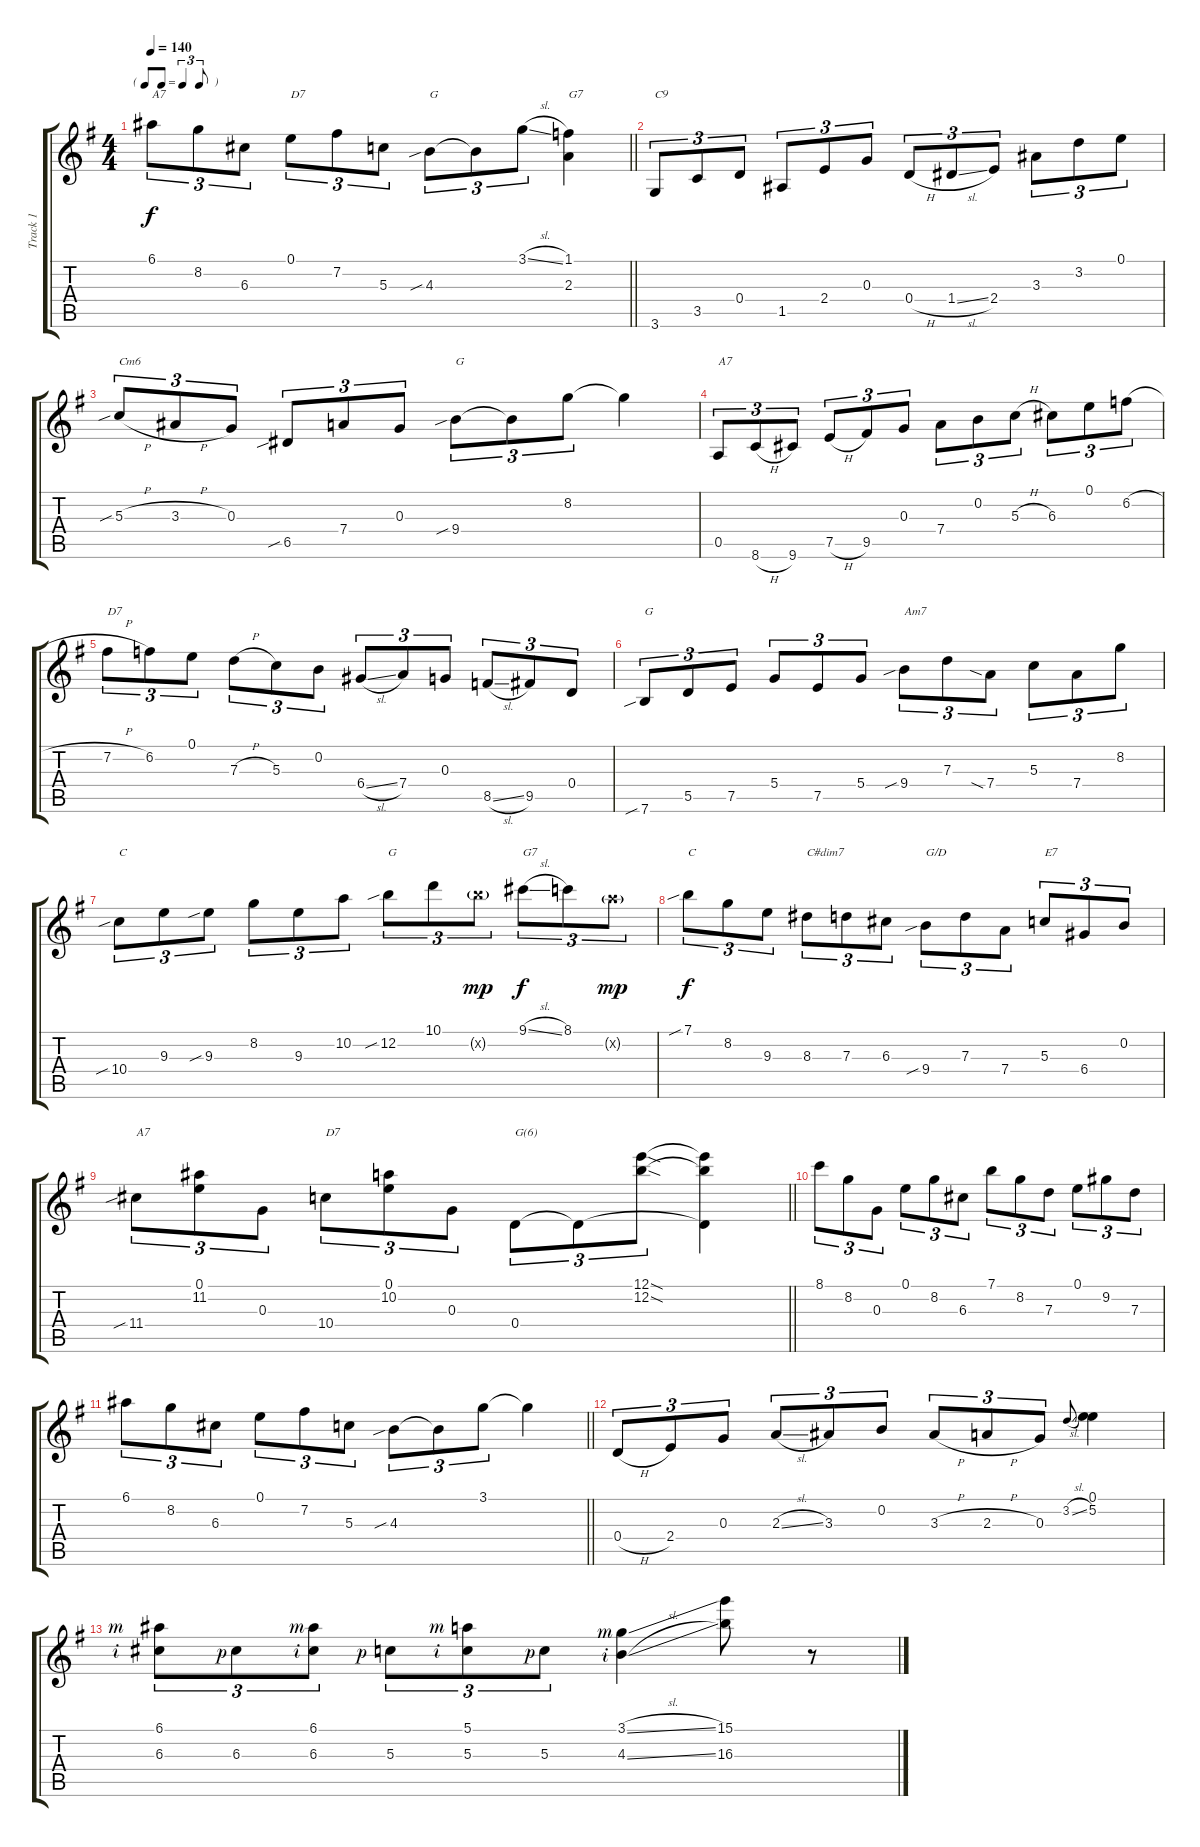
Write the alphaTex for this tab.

\track ("Track 1" "Track 1") {instrument acousticguitarsteel}
\staff {score tabs}
\tuning (E4 B3 G3 D3 A2 E2) {hide}
\ts (4 4)
\tf triplet8th
\tempo 140
\clef g2
\barLineRight lightlight
\ks g
6.1.8{tu (3 2) txt "A7" dy f} 8.2.8{tu (3 2)} 6.3.8{tu (3 2)} 0.1.8{tu (3 2) txt "D7"} 7.2.8{tu (3 2)} 5.3.8{tu (3 2)} 4.3{sib}.8{tu (3 2) txt "G"} 4.3{t}.8{tu (3 2)} 3.1{sl}.8{tu (3 2)} (1.1 2.3).4{txt "G7"} |
3.6.8{tu (3 2) txt "C9"} 3.5.8{tu (3 2)} 0.4.8{tu (3 2)} 1.5.8{tu (3 2)} 2.4.8{tu (3 2)} 0.3.8{tu (3 2)} 0.4{h}.8{tu (3 2)} 1.4{sl}.8{tu (3 2)} 2.4.8{tu (3 2)} 3.3.8{tu (3 2)} 3.2.8{tu (3 2)} 0.1.8{tu (3 2)} |
5.3{sib h}.8{tu (3 2) txt "Cm6"} 3.3{h}.8{tu (3 2)} 0.3.8{tu (3 2)} 6.5{sib}.8{tu (3 2)} 7.4.8{tu (3 2)} 0.3.8{tu (3 2)} 9.4{sib}.8{tu (3 2) txt "G"} 9.4{t}.8{tu (3 2)} 8.2.8{tu (3 2)} 8.2{t}.4 |
0.5.8{tu (3 2) txt "A7"} 8.6{h}.8{tu (3 2)} 9.6.8{tu (3 2)} 7.5{h}.8{tu (3 2)} 9.5.8{tu (3 2)} 0.3.8{tu (3 2)} 7.4.8{tu (3 2)} 0.2.8{tu (3 2)} 5.3{h}.8{tu (3 2)} 6.3.8{tu (3 2)} 0.1.8{tu (3 2)} 6.2{h}.8{tu (3 2)} |
7.2{h}.8{tu (3 2) txt "D7"} 6.2.8{tu (3 2)} 0.1.8{tu (3 2)} 7.3{h}.8{tu (3 2)} 5.3.8{tu (3 2)} 0.2.8{tu (3 2)} 6.4{sl}.8{tu (3 2)} 7.4.8{tu (3 2)} 0.3.8{tu (3 2)} 8.5{sl}.8{tu (3 2)} 9.5.8{tu (3 2)} 0.4.8{tu (3 2)} |
7.6{sib}.8{tu (3 2) txt "G"} 5.5.8{tu (3 2)} 7.5.8{tu (3 2)} 5.4.8{tu (3 2)} 7.5.8{tu (3 2)} 5.4.8{tu (3 2)} 9.4{sib}.8{tu (3 2) txt "Am7"} 7.3.8{tu (3 2)} 7.4{sia}.8{tu (3 2)} 5.3.8{tu (3 2)} 7.4.8{tu (3 2)} 8.2.8{tu (3 2)} |
10.4{sib}.8{tu (3 2) txt "C"} 9.3.8{tu (3 2)} 9.3{sib}.8{tu (3 2)} 8.2.8{tu (3 2)} 9.3.8{tu (3 2)} 10.2.8{tu (3 2)} 12.2{sib}.8{tu (3 2) txt "G"} 10.1.8{tu (3 2)} 12.2{g x}.8{tu (3 2) dy mp} 9.1{sl}.8{tu (3 2) txt "G7" dy f} 8.1.8{tu (3 2)} 10.2{g x}.8{tu (3 2) dy mp} |
7.1{sib}.8{tu (3 2) txt "C" dy f} 8.2.8{tu (3 2)} 9.3.8{tu (3 2)} 8.3.8{tu (3 2) txt "C#dim7"} 7.3.8{tu (3 2)} 6.3.8{tu (3 2)} 9.4{sib}.8{tu (3 2) txt "G/D"} 7.3.8{tu (3 2)} 7.4.8{tu (3 2)} 5.3.8{tu (3 2) txt "E7"} 6.4.8{tu (3 2)} 0.2.8{tu (3 2)} |
\barLineRight lightlight
11.4{sib}.8{tu (3 2) txt "A7"} (0.1 11.2).8{tu (3 2)} 0.3.8{tu (3 2)} 10.4.8{tu (3 2) txt "D7"} (0.1 10.2).8{tu (3 2)} 0.3.8{tu (3 2)} 0.4.8{tu (3 2) txt "G(6)"} 0.4{t}.8{tu (3 2)} (12.1{sod} 12.2{sod}).8{tu (3 2)} (12.1{t} 12.2{t} 0.4{t}).4 |
8.1.8{tu (3 2)} 8.2.8{tu (3 2)} 0.3.8{tu (3 2)} 0.1.8{tu (3 2)} 8.2.8{tu (3 2)} 6.3.8{tu (3 2)} 7.1.8{tu (3 2)} 8.2.8{tu (3 2)} 7.3.8{tu (3 2)} 0.1.8{tu (3 2)} 9.2.8{tu (3 2)} 7.3.8{tu (3 2)} |
\barLineRight lightlight
6.1.8{tu (3 2)} 8.2.8{tu (3 2)} 6.3.8{tu (3 2)} 0.1.8{tu (3 2)} 7.2.8{tu (3 2)} 5.3.8{tu (3 2)} 4.3{sib}.8{tu (3 2)} 4.3{t}.8{tu (3 2)} 3.1.8{tu (3 2)} 3.1{t}.4 |
0.4{h}.8{tu (3 2)} 2.4.8{tu (3 2)} 0.3.8{tu (3 2)} 2.3{sl}.8{tu (3 2)} 3.3.8{tu (3 2)} 0.2.8{tu (3 2)} 3.3{h}.8{tu (3 2)} 2.3{h}.8{tu (3 2)} 0.3.8{tu (3 2)} 3.2{sl}.8{gr onbeat} (0.1 5.2).4 |
(6.1{rf 3} 6.3{rf 2}).8{tu (3 2)} 6.3{rf 1}.8{tu (3 2)} (6.1{rf 3} 6.3{rf 2}).8{tu (3 2)} 5.3{rf 1}.8{tu (3 2)} (5.1{rf 3} 5.3{rf 2}).8{tu (3 2)} 5.3{rf 1}.8{tu (3 2)} (3.1{sl rf 3} 4.3{sl rf 2}).4 (15.1 16.3).8 r.8
